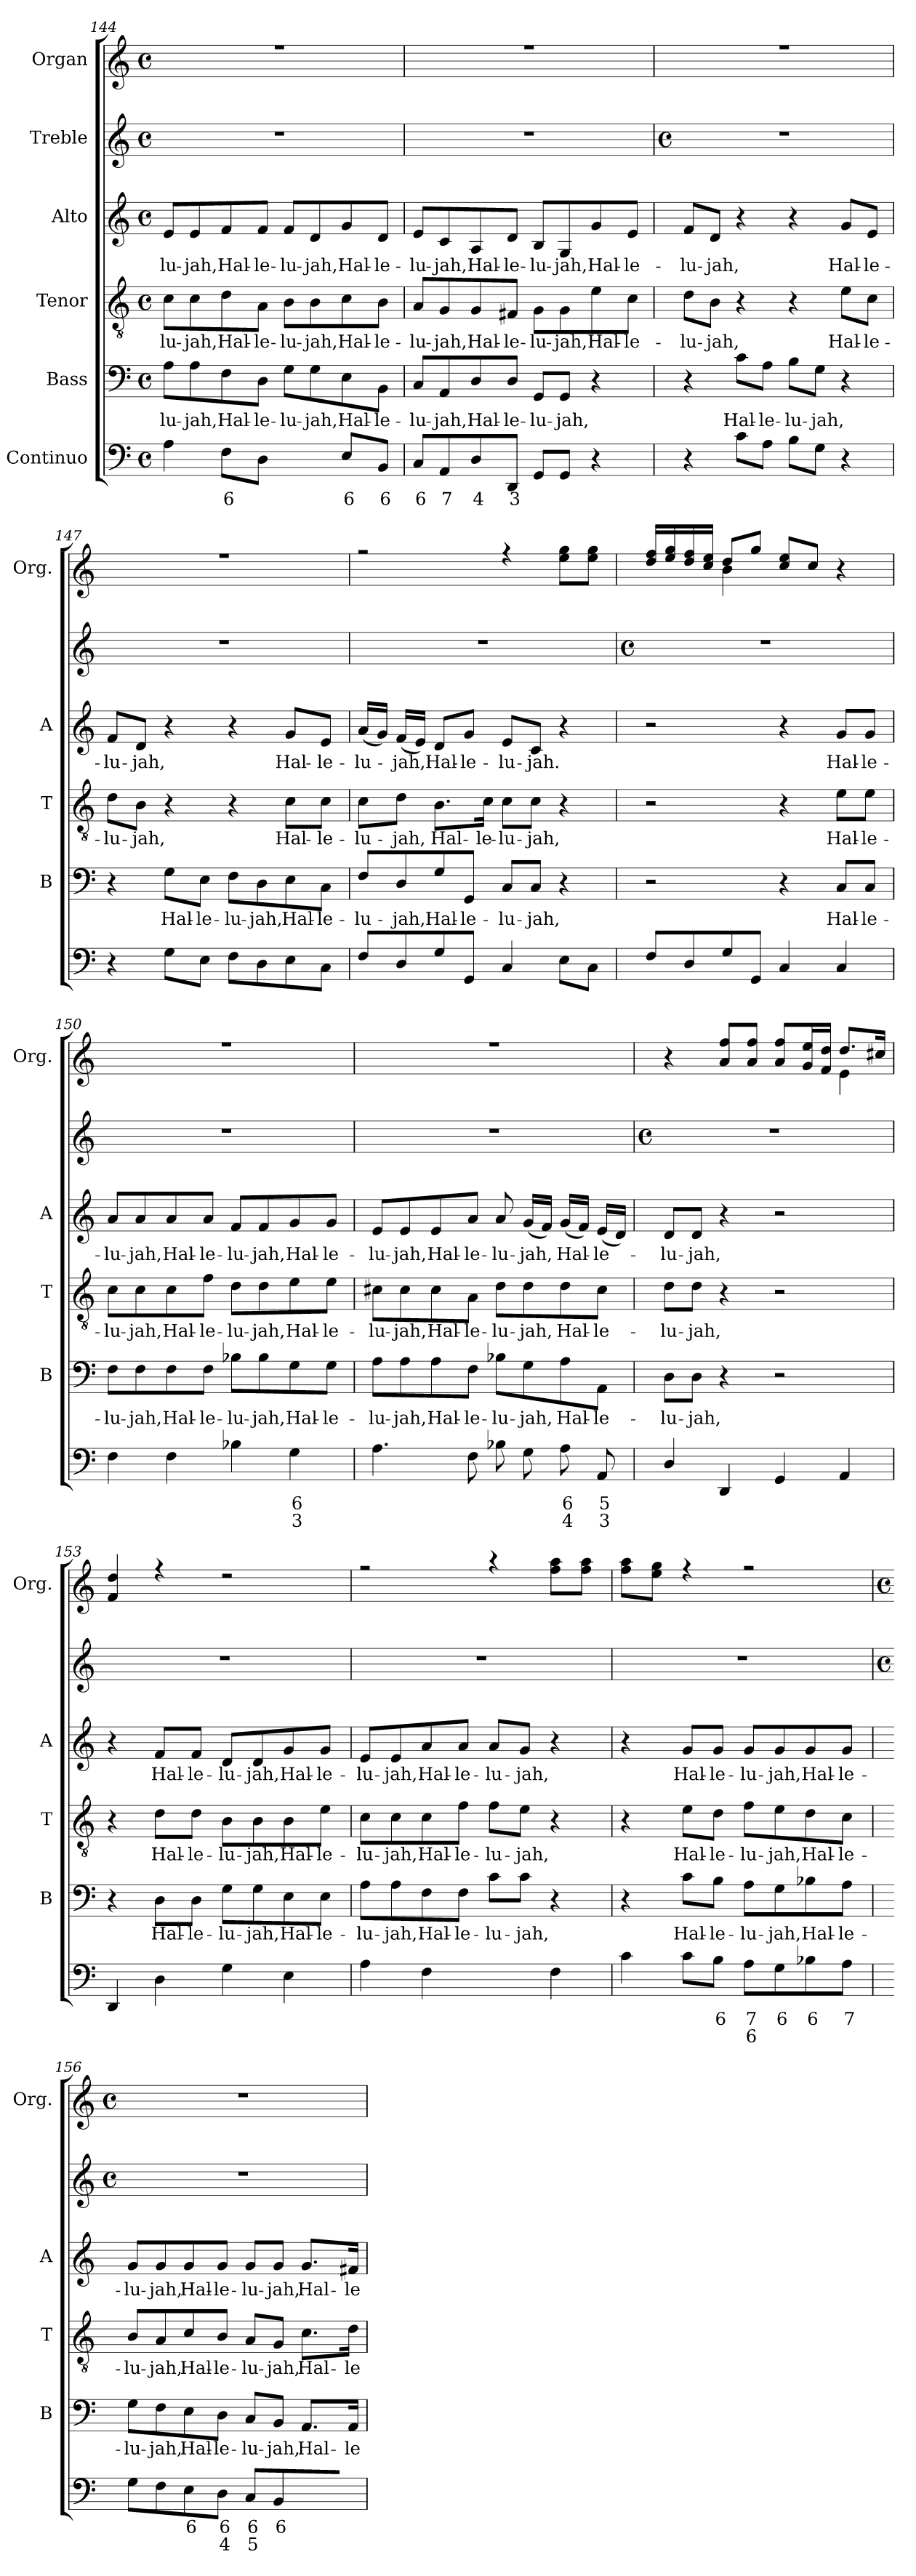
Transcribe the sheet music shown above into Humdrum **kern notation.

**kern	**text	**text	**kern	**text	**kern	**text	**kern	**text	**kern	**kern
*part6	*part6	*part6	*part5	*part5	*part4	*part4	*part3	*part3	*part2	*part1
*staff6	*staff6	*staff6	*staff5	*staff5	*staff4	*staff4	*staff3	*staff3	*staff2	*staff1
*I"Continuo	*	*	*I"Bass	*	*I"Tenor	*	*I"Alto	*	*I"Treble	*I"Organ
*	*	*	*I'B	*	*I'T	*	*I'A	*	*	*I'Org.
*clefF4	*	*	*clefF4	*	*clefGv2	*	*clefG2	*	*clefG2	*clefG2
*k[]	*	*	*k[]	*	*k[]	*	*k[]	*	*k[]	*k[]
*C:	*	*	*C:	*	*C:	*	*C:	*	*C:	*C:
*M4/4	*	*	*M4/4	*	*M4/4	*	*M4/4	*	*M4/4	*M4/4
*met(c)	*	*	*met(c)	*	*met(c)	*	*met(c)	*	*met(c)	*met(c)
=144	=144	=144	=144	=144	=144	=144	=144	=144	=144	=144
!	!	!	!	!LO:LY:b	!	!LO:LY:b	!	!LO:LY:b	!	!
*	*	*	*	*	*	*	*	*	*	*^
4A\	.	.	8A\L	-lu-	8c\L	-lu-	8e/L	-lu-	1r	1r	1ryy
!	!	!	!	!LO:LY:b	!	!LO:LY:b	!	!LO:LY:b	!	!	!
.	.	.	8A\	-jah,	8c\	-jah,	8e/	-jah,	.	.	.
!	!LO:LY:b	!	!	!LO:LY:b	!	!LO:LY:b	!	!LO:LY:b	!	!	!
8F\L	6	.	8F\	Hal-	8d\	Hal-	8f/	Hal-	.	.	.
!	!	!	!	!LO:LY:b	!	!LO:LY:b	!	!LO:LY:b	!	!	!
8D\J	.	.	8D\J	-le-	8A\J	-le-	8f/J	-le-	.	.	.
!	!LO:LY:b	!	!	!LO:LY:b	!	!LO:LY:b	!	!LO:LY:b	!	!	!
[8G\Lyy	7	.	8G\L	-lu-	8B\L	-lu-	8f/L	-lu-	.	.	.
!	!LO:LY:b	!	!	!LO:LY:b	!	!LO:LY:b	!	!LO:LY:b	!	!	!
8G\Jyy]	5	.	8G\	-jah,	8B\	-jah,	8d/	-jah,	.	.	.
!	!LO:LY:b	!	!	!LO:LY:b	!	!LO:LY:b	!	!LO:LY:b	!	!	!
8E/L	6	.	8E\	Hal-	8c\	Hal-	8g/	Hal-	.	.	.
!	!LO:LY:b	!	!	!LO:LY:b	!	!LO:LY:b	!	!LO:LY:b	!	!	!
8BB/J	6	.	8BB\J	-le-	8B\J	-le-	8d/J	-le-	.	.	.
=145	=145	=145	=145	=145	=145	=145	=145	=145	=145	=145	=145
!	!LO:LY:b	!	!	!LO:LY:b	!	!LO:LY:b	!	!LO:LY:b	!	!	!
8C/L	6	.	8C/L	-lu-	8A/L	-lu-	8e/L	-lu-	1r	1r	1ryy
!	!LO:LY:b	!	!	!LO:LY:b	!	!LO:LY:b	!	!LO:LY:b	!	!	!
8AA/	7	.	8AA/	-jah,	8G/	-jah,	8c/	-jah,	.	.	.
!	!LO:LY:b	!	!	!LO:LY:b	!	!LO:LY:b	!	!LO:LY:b	!	!	!
8D/	4	.	8D/	Hal-	8G/	Hal-	8A/	Hal-	.	.	.
!	!LO:LY:b	!	!	!LO:LY:b	!	!LO:LY:b	!	!LO:LY:b	!	!	!
8DD/J	3	.	8D/J	-le-	8F#X/J	-le-	8d/J	-le-	.	.	.
!	!	!	!	!LO:LY:b	!	!LO:LY:b	!	!LO:LY:b	!	!	!
8GG/L	.	.	8GG/L	-lu-	8G\L	-lu-	8B/L	-lu-	.	.	.
!	!	!	!	!LO:LY:b	!	!LO:LY:b	!	!LO:LY:b	!	!	!
8GG/J	.	.	8GG/J	-jah,	8G\	-jah,	8G/	-jah,	.	.	.
!	!	!	!	!	!	!LO:LY:b	!	!LO:LY:b	!	!	!
4r	.	.	4r	.	8e\	Hal-	8g/	Hal-	.	.	.
!	!	!	!	!	!	!LO:LY:b	!	!LO:LY:b	!	!	!
.	.	.	.	.	8c\J	-le-	8e/J	-le-	.	.	.
!!LO:LB:g=z	!!
=146	=146	=146	=146	=146	=146	=146	=146	=146	=146	=146	=146
*	*	*	*	*	*	*	*	*	*M4/4	*	*
*	*	*	*	*	*	*	*	*	*met(c)	*	*
!	!	!	!	!	!	!LO:LY:b	!	!LO:LY:b	!	!	!
4r	.	.	4r	.	8d\L	-lu-	8f/L	-lu-	1r	1r	1ryy
!	!	!	!	!	!	!LO:LY:b	!	!LO:LY:b	!	!	!
.	.	.	.	.	8B\J	-jah,	8d/J	-jah,	.	.	.
!	!	!	!	!LO:LY:b	!	!	!	!	!	!	!
8c\L	.	.	8c\L	Hal-	4r	.	4r	.	.	.	.
!	!	!	!	!LO:LY:b	!	!	!	!	!	!	!
8A\J	.	.	8A\J	-le-	.	.	.	.	.	.	.
!	!	!	!	!LO:LY:b	!	!	!	!	!	!	!
8B\L	.	.	8B\L	-lu-	4r	.	4r	.	.	.	.
!	!	!	!	!LO:LY:b	!	!	!	!	!	!	!
8G\J	.	.	8G\J	-jah,	.	.	.	.	.	.	.
!	!	!	!	!	!	!LO:LY:b	!	!LO:LY:b	!	!	!
4r	.	.	4r	.	8e\L	Hal-	8g/L	Hal-	.	.	.
!	!	!	!	!	!	!LO:LY:b	!	!LO:LY:b	!	!	!
.	.	.	.	.	8c\J	-le-	8e/J	-le-	.	.	.
=147	=147	=147	=147	=147	=147	=147	=147	=147	=147	=147	=147
!	!	!	!	!	!	!LO:LY:b	!	!LO:LY:b	!	!	!
4r	.	.	4r	.	8d\L	-lu-	8f/L	-lu-	1r	1r	1ryy
!	!	!	!	!	!	!LO:LY:b	!	!LO:LY:b	!	!	!
.	.	.	.	.	8B\J	-jah,	8d/J	-jah,	.	.	.
!	!	!	!	!LO:LY:b	!	!	!	!	!	!	!
8G\L	.	.	8G\L	Hal-	4r	.	4r	.	.	.	.
!	!	!	!	!LO:LY:b	!	!	!	!	!	!	!
8E\J	.	.	8E\J	-le-	.	.	.	.	.	.	.
!	!	!	!	!LO:LY:b	!	!	!	!	!	!	!
8F\L	.	.	8F\L	-lu-	4r	.	4r	.	.	.	.
!	!	!	!	!LO:LY:b	!	!	!	!	!	!	!
8D\	.	.	8D\	-jah,	.	.	.	.	.	.	.
!	!	!	!	!LO:LY:b	!	!LO:LY:b	!	!LO:LY:b	!	!	!
8E\	.	.	8E\	Hal-	8c\L	Hal-	8g/L	Hal-	.	.	.
!	!	!	!	!LO:LY:b	!	!LO:LY:b	!	!LO:LY:b	!	!	!
8C\J	.	.	8C\J	-le-	8c\J	-le-	8e/J	-le-	.	.	.
=148	=148	=148	=148	=148	=148	=148	=148	=148	=148	=148	=148
!	!	!	!	!LO:LY:b	!	!LO:LY:b	!	!LO:LY:b	!	!	!
8F/L	.	.	8F/L	-lu-	8c\L	-lu-	(<16a/LL	-lu-	1r	2r	1ryy
.	.	.	.	.	.	.	16g/JJ)	.	.	.	.
!	!	!	!	!LO:LY:b	!	!LO:LY:b	!	!LO:LY:b	!	!	!
8D/	.	.	8D/	-jah,	8d\J	-jah,	(<16f/LL	jah,	.	.	.
.	.	.	.	.	.	.	16e/JJ)	.	.	.	.
!	!	!	!	!LO:LY:b	!	!LO:LY:b	!	!LO:LY:b	!	!	!
8G/	.	.	8G/	Hal-	8.B\L	Hal-	8d/L	Hal-	.	.	.
!	!	!	!	!LO:LY:b	!	!	!	!LO:LY:b	!	!	!
8GG/J	.	.	8GG/J	-le-	.	.	8g/J	-le-	.	.	.
!	!	!	!	!	!	!LO:LY:b	!	!	!	!	!
.	.	.	.	.	16c\Jk	-le-	.	.	.	.	.
!	!	!	!	!LO:LY:b	!	!LO:LY:b	!	!LO:LY:b	!	!	!
4C/	.	.	8C/L	-lu-	8c\L	-lu-	8e/L	-lu-	.	4r	.
!	!	!	!	!LO:LY:b	!	!LO:LY:b	!	!LO:LY:b	!	!	!
.	.	.	8C/J	-jah,	8c\J	-jah,	8c/J	-jah.	.	.	.
8E\L	.	.	4r	.	4r	.	4r	.	.	8ee\ 8gg\L	.
8C\J	.	.	.	.	.	.	.	.	.	8ee\ 8gg\J	.
!!LO:PB:g=z	!!
=149	=149	=149	=149	=149	=149	=149	=149	=149	=149	=149	=149
*	*	*	*	*	*	*	*	*	*M4/4	*	*
*	*	*	*	*	*	*	*	*	*met(c)	*	*
8F/L	.	.	2r	.	2r	.	2r	.	1r	16dd/ 16ff/LL	4ryy
.	.	.	.	.	.	.	.	.	.	16ee/ 16gg/	.
8D/	.	.	.	.	.	.	.	.	.	16dd/ 16ff/	.
.	.	.	.	.	.	.	.	.	.	16cc/ 16ee/JJ	.
8G/	.	.	.	.	.	.	.	.	.	8dd/L	4b\
8GG/J	.	.	.	.	.	.	.	.	.	8gg/J	.
4C/	.	.	4r	.	4r	.	4r	.	.	8cc/ 8ee/L	2ryy
.	.	.	.	.	.	.	.	.	.	8cc/J	.
!	!	!	!	!LO:LY:b	!	!LO:LY:b	!	!LO:LY:b	!	!	!
4C/	.	.	8C/L	Hal-	8e\L	Hal-	8g/L	Hal-	.	4r	.
!	!	!	!	!LO:LY:b	!	!LO:LY:b	!	!LO:LY:b	!	!	!
.	.	.	8C/J	-le-	8e\J	-le-	8g/J	-le-	.	.	.
=150	=150	=150	=150	=150	=150	=150	=150	=150	=150	=150	=150
!	!	!	!	!LO:LY:b	!	!LO:LY:b	!	!LO:LY:b	!	!	!
4F\	.	.	8F\L	-lu-	8c\L	-lu-	8a/L	-lu-	1r	1r	1ryy
!	!	!	!	!LO:LY:b	!	!LO:LY:b	!	!LO:LY:b	!	!	!
.	.	.	8F\	-jah,	8c\	-jah,	8a/	-jah,	.	.	.
!	!	!	!	!LO:LY:b	!	!LO:LY:b	!	!LO:LY:b	!	!	!
4F\	.	.	8F\	Hal-	8c\	Hal-	8a/	Hal-	.	.	.
!	!	!	!	!LO:LY:b	!	!LO:LY:b	!	!LO:LY:b	!	!	!
.	.	.	8F\J	-le-	8f\J	-le-	8a/J	-le-	.	.	.
!	!	!	!	!LO:LY:b	!	!LO:LY:b	!	!LO:LY:b	!	!	!
4B-X\	.	.	8B-X\L	-lu-	8d\L	-lu-	8f/L	-lu-	.	.	.
!	!	!	!	!LO:LY:b	!	!LO:LY:b	!	!LO:LY:b	!	!	!
.	.	.	8B-\	-jah,	8d\	-jah,	8f/	-jah,	.	.	.
!	!LO:LY:b	!LO:LY:b	!	!LO:LY:b	!	!LO:LY:b	!	!LO:LY:b	!	!	!
4G\	6	3	8G\	Hal-	8e\	Hal-	8g/	Hal-	.	.	.
!	!	!	!	!LO:LY:b	!	!LO:LY:b	!	!LO:LY:b	!	!	!
.	.	.	8G\J	-le-	8e\J	-le-	8g/J	-le-	.	.	.
=151	=151	=151	=151	=151	=151	=151	=151	=151	=151	=151	=151
!	!	!	!	!LO:LY:b	!	!LO:LY:b	!	!LO:LY:b	!	!	!
4.A\	.	.	8A\L	-lu-	8c#X\L	-lu-	8e/L	-lu-	1r	1r	1ryy
!	!	!	!	!LO:LY:b	!	!LO:LY:b	!	!LO:LY:b	!	!	!
.	.	.	8A\	-jah,	8c#\	-jah,	8e/	-jah,	.	.	.
!	!	!	!	!LO:LY:b	!	!LO:LY:b	!	!LO:LY:b	!	!	!
.	.	.	8A\	Hal-	8c#\	Hal-	8e/	Hal-	.	.	.
!	!	!	!	!LO:LY:b	!	!LO:LY:b	!	!LO:LY:b	!	!	!
8F\	.	.	8F\J	-le-	8A\J	-le-	8a/J	-le-	.	.	.
!	!	!	!	!LO:LY:b	!	!LO:LY:b	!	!LO:LY:b	!	!	!
8B-X\	.	.	8B-X\L	-lu-	8d\L	-lu-	8a/	-lu-	.	.	.
!	!	!	!	!LO:LY:b	!	!LO:LY:b	!	!LO:LY:b	!	!	!
8G\	.	.	8G\	-jah,	8d\	-jah,	(<16g/LL	-jah,	.	.	.
.	.	.	.	.	.	.	16f/JJ)	.	.	.	.
!	!LO:LY:b	!LO:LY:b	!	!LO:LY:b	!	!LO:LY:b	!	!LO:LY:b	!	!	!
8A\	6	4	8A\	Hal-	8d\	Hal-	(<16g/LL	Hal-	.	.	.
.	.	.	.	.	.	.	16f/JJ)	.	.	.	.
!	!LO:LY:b	!LO:LY:b	!	!LO:LY:b	!	!LO:LY:b	!	!LO:LY:b	!	!	!
8AA/	5	3	8AA\J	-le-	8c#\J	-le-	(<16e/LL	le-	.	.	.
.	.	.	.	.	.	.	16d/JJ)	.	.	.	.
!!LO:LB:g=z	!!
=152	=152	=152	=152	=152	=152	=152	=152	=152	=152	=152	=152
*	*	*	*	*	*	*	*	*	*M4/4	*	*
*	*	*	*	*	*	*	*	*	*met(c)	*	*
!	!	!	!	!LO:LY:b	!	!LO:LY:b	!	!LO:LY:b	!	!	!
4D/	.	.	8D\L	-lu-	8d\L	-lu-	8d/L	lu-	1r	4r	2ryy
!	!	!	!	!LO:LY:b	!	!LO:LY:b	!	!LO:LY:b	!	!	!
.	.	.	8D\J	-jah,	8d\J	-jah,	8d/J	-jah,	.	.	.
4DD/	.	.	4r	.	4r	.	4r	.	.	8a/ 8ff/L	.
.	.	.	.	.	.	.	.	.	.	8a/ 8ff/J	.
4GG/	.	.	2r	.	2r	.	2r	.	.	8a/ 8ff/L	4ryy
.	.	.	.	.	.	.	.	.	.	16g/ 16ee/L	.
.	.	.	.	.	.	.	.	.	.	16f/ 16dd/JJ	.
4AA/	.	.	.	.	.	.	.	.	.	8.dd/L	4e\
.	.	.	.	.	.	.	.	.	.	16cc#X/Jk	.
=153	=153	=153	=153	=153	=153	=153	=153	=153	=153	=153	=153
4DD/	.	.	4r	.	4r	.	4r	.	1r	4f/ 4dd/	1ryy
!	!	!	!	!LO:LY:b	!	!LO:LY:b	!	!LO:LY:b	!	!	!
4D\	.	.	8D\L	Hal-	8d\L	Hal-	8f/L	Hal-	.	4r	.
!	!	!	!	!LO:LY:b	!	!LO:LY:b	!	!LO:LY:b	!	!	!
.	.	.	8D\J	-le-	8d\J	-le-	8f/J	-le-	.	.	.
!	!	!	!	!LO:LY:b	!	!LO:LY:b	!	!LO:LY:b	!	!	!
4G\	.	.	8G\L	-lu-	8B\L	-lu-	8d/L	-lu-	.	2r	.
!	!	!	!	!LO:LY:b	!	!LO:LY:b	!	!LO:LY:b	!	!	!
.	.	.	8G\	-jah,	8B\	-jah,	8d/	-jah,	.	.	.
!	!	!	!	!LO:LY:b	!	!LO:LY:b	!	!LO:LY:b	!	!	!
4E\	.	.	8E\	Hal-	8B\	Hal-	8g/	Hal-	.	.	.
!	!	!	!	!LO:LY:b	!	!LO:LY:b	!	!LO:LY:b	!	!	!
.	.	.	8E\J	-le-	8e\J	-le-	8g/J	-le-	.	.	.
=154	=154	=154	=154	=154	=154	=154	=154	=154	=154	=154	=154
!	!	!	!	!LO:LY:b	!	!LO:LY:b	!	!LO:LY:b	!	!	!
4A\	.	.	8A\L	-lu-	8c\L	-lu-	8e/L	-lu-	1r	2r	1ryy
!	!	!	!	!LO:LY:b	!	!LO:LY:b	!	!LO:LY:b	!	!	!
.	.	.	8A\	-jah,	8c\	-jah,	8e/	-jah,	.	.	.
!	!	!	!	!LO:LY:b	!	!LO:LY:b	!	!LO:LY:b	!	!	!
4F\	.	.	8F\	Hal-	8c\	Hal-	8a/	Hal-	.	.	.
!	!	!	!	!LO:LY:b	!	!LO:LY:b	!	!LO:LY:b	!	!	!
.	.	.	8F\J	-le-	8f\J	-le-	8a/J	-le-	.	.	.
!	!LO:LY:b	!LO:LY:b	!	!LO:LY:b	!	!LO:LY:b	!	!LO:LY:b	!	!	!
[8c\yy	6	4	8c\L	-lu-	8f\L	-lu-	8a/L	-lu-	.	4r	.
!	!LO:LY:b	!LO:LY:b	!	!LO:LY:b	!	!LO:LY:b	!	!LO:LY:b	!	!	!
8c\yy]	5	3	8c\J	-jah,	8e\J	-jah,	8g/J	-jah,	.	.	.
4F\	.	.	4r	.	4r	.	4r	.	.	8ff\ 8aa\L	.
.	.	.	.	.	.	.	.	.	.	8ff\ 8aa\J	.
=155	=155	=155	=155	=155	=155	=155	=155	=155	=155	=155	=155
4c\	.	.	4r	.	4r	.	4r	.	1r	8ff\ 8aa\L	1ryy
.	.	.	.	.	.	.	.	.	.	8ee\ 8gg\J	.
!	!	!	!	!LO:LY:b	!	!LO:LY:b	!	!LO:LY:b	!	!	!
8c\L	.	.	8c\L	Hal-	8e\L	Hal-	8g/L	Hal-	.	4r	.
!	!LO:LY:b	!	!	!LO:LY:b	!	!LO:LY:b	!	!LO:LY:b	!	!	!
8B\J	6	.	8B\J	-le-	8d\J	-le-	8g/J	-le-	.	.	.
!	!LO:LY:b	!LO:LY:b	!	!LO:LY:b	!	!LO:LY:b	!	!LO:LY:b	!	!	!
8A\L	7	6	8A\L	-lu-	8f\L	-lu-	8g/L	-lu-	.	2r	.
!	!LO:LY:b	!	!	!LO:LY:b	!	!LO:LY:b	!	!LO:LY:b	!	!	!
8G\	6	.	8G\	-jah,	8e\	-jah,	8g/	-jah,	.	.	.
!	!LO:LY:b	!	!	!LO:LY:b	!	!LO:LY:b	!	!LO:LY:b	!	!	!
8B-X\	6	.	8B-X\	Hal-	8d\	Hal-	8g/	Hal-	.	.	.
!	!LO:LY:b	!	!	!LO:LY:b	!	!LO:LY:b	!	!LO:LY:b	!	!	!
8A\J	7	.	8A\J	-le-	8c\J	-le-	8g/J	-le-	.	.	.
*	*	*	*	*	*	*	*	*	*	*v	*v
!!LO:PB:g=z
=156	=156	=156	=156	=156	=156	=156	=156	=156	=156	=156
*	*	*	*	*	*	*	*	*	*M4/4	*M4/4
*	*	*	*	*	*	*	*	*	*met(c)	*met(c)
!	!	!	!	!LO:LY:b	!	!LO:LY:b	!	!LO:LY:b	!	!
8G\L	.	.	8G\L	-lu-	8B/L	-lu-	8g/L	-lu-	1r	1r
!	!	!	!	!LO:LY:b	!	!LO:LY:b	!	!LO:LY:b	!	!
8F\	.	.	8F\	-jah,	8A/	-jah,	8g/	-jah,	.	.
!	!LO:LY:b	!	!	!LO:LY:b	!	!LO:LY:b	!	!LO:LY:b	!	!
8E\	6	.	8E\	Hal-	8c/	Hal-	8g/	Hal-	.	.
!	!LO:LY:b	!LO:LY:b	!	!LO:LY:b	!	!LO:LY:b	!	!LO:LY:b	!	!
8D\J	6	4	8D\J	-le-	8B/J	-le-	8g/J	-le-	.	.
!	!LO:LY:b	!LO:LY:b	!	!LO:LY:b	!	!LO:LY:b	!	!LO:LY:b	!	!
8C/L	6	5	8C/L	-lu-	8A/L	-lu-	8g/L	-lu-	.	.
!	!LO:LY:b	!	!	!LO:LY:b	!	!LO:LY:b	!	!LO:LY:b	!	!
8BB/	6	.	8BB/J	-jah,	8G/J	-jah,	8g/J	-jah,	.	.
!	!LO:LY:b	!	!	!LO:LY:b	!	!LO:LY:b	!	!LO:LY:b	!	!
[8AA/yy	7	.	8.AA/L	Hal-	8.c\L	Hal-	8.g/L	Hal-	.	.
!	!LO:LY:b	!	!	!	!	!	!	!	!	!
8AA/Jyy]	6	.	.	.	.	.	.	.	.	.
!	!	!	!	!LO:LY:b	!	!LO:LY:b	!	!LO:LY:b	!	!
.	.	.	16AA/Jk	-le-	16d\Jk	-le-	16f#X/Jk	-le-	.	.
=	=	=	=	=	=	=	=	=	=	=
*-	*-	*-	*-	*-	*-	*-	*-	*-	*-	*-
